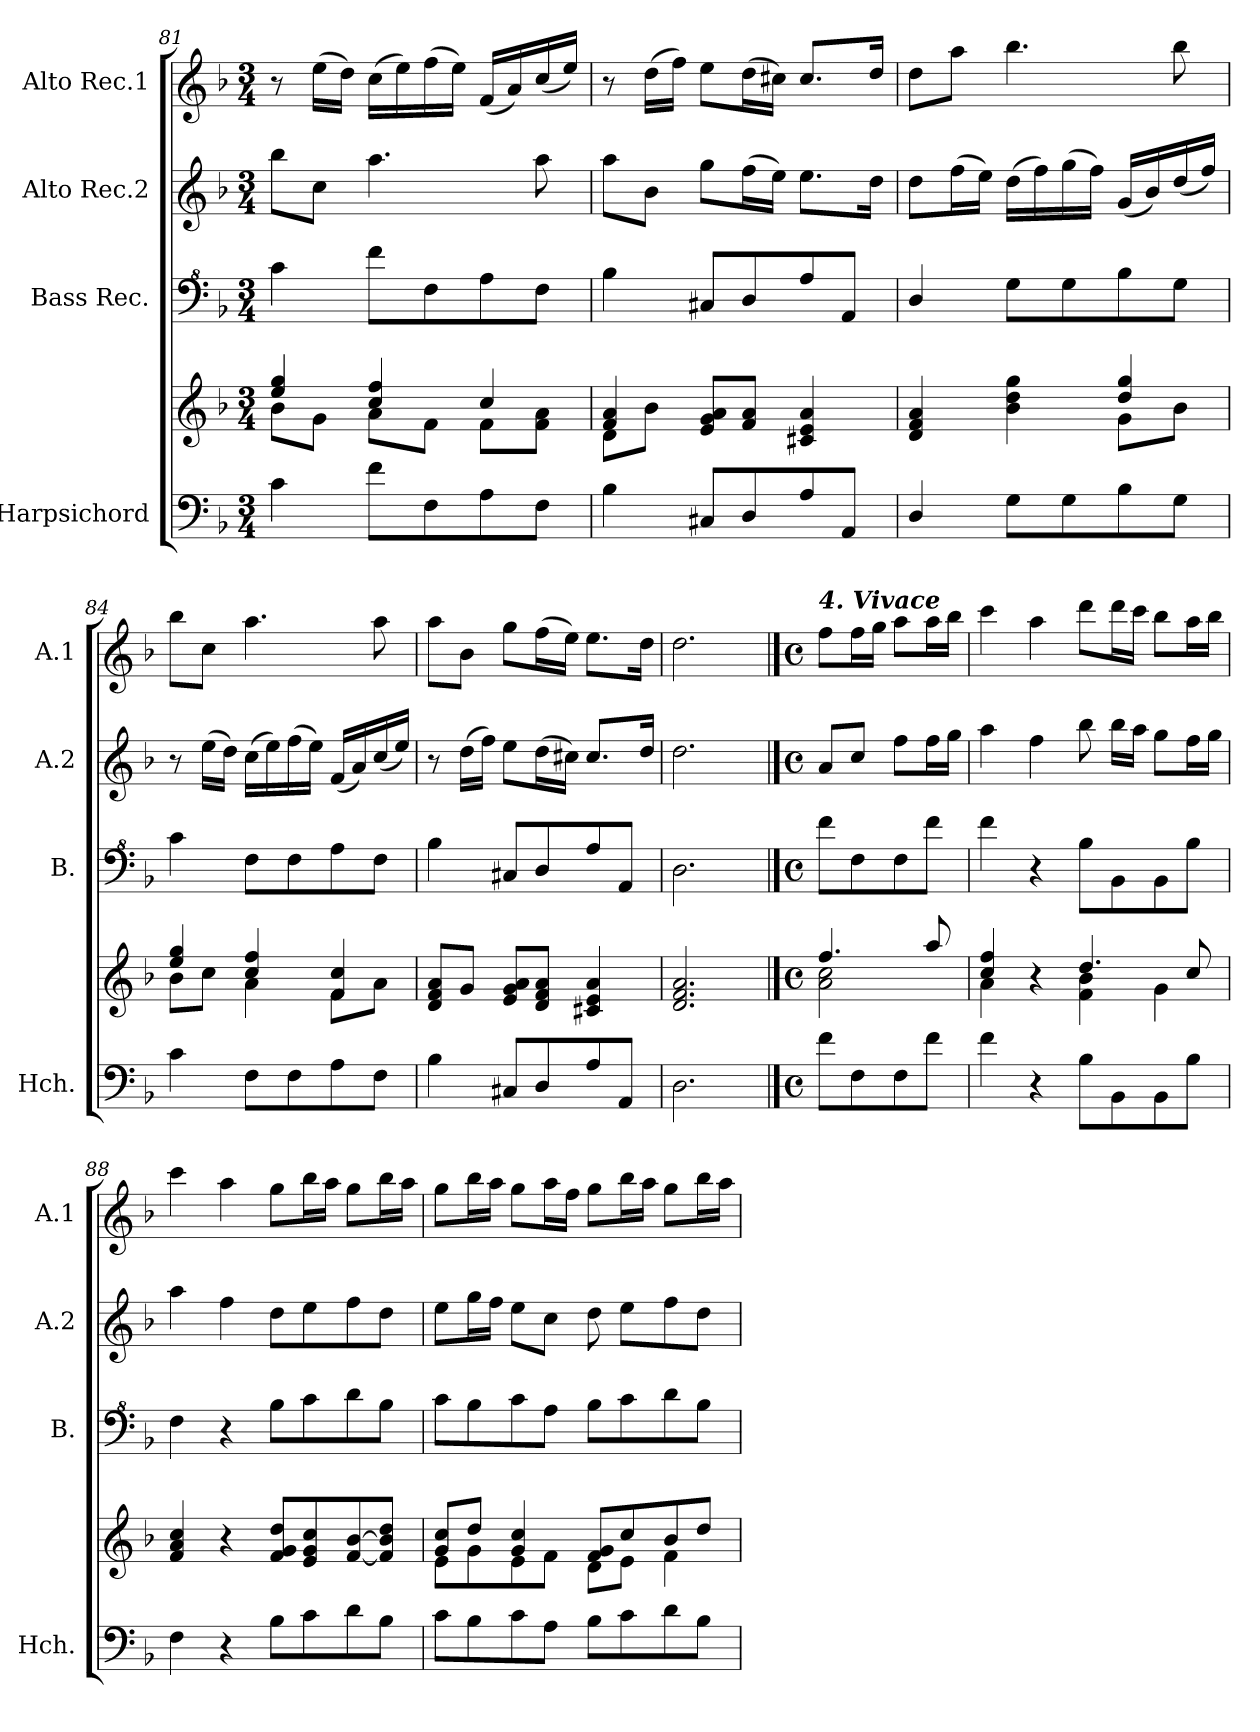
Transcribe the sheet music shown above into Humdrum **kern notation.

**kern	**kern	**kern	**kern	**kern
*part4	*part4	*part3	*part2	*part1
*staff5	*staff4	*staff3	*staff2	*staff1
*I"Harpsichord	*	*I"Bass Rec.	*I"Alto Rec.2	*I"Alto Rec.1
*I'Hch.	*	*I'B.	*I'A.2	*I'A.1
!!LO:LB:g=z
*clefF4	*clefG2	*clefF^4	*clefG2	*clefG2
*k[b-]	*k[b-]	*k[b-]	*k[b-]	*k[b-]
*M3/4	*M3/4	*M3/4	*M3/4	*M3/4
=81	=81	=81	=81	=81
*	*^	*	*	*
4c\	4ee/ 4gg/	8b-\L	4cc\	8bb-\L	8r
.	.	8g\J	.	8cc\J	(16ee\LL
.	.	.	.	.	16dd\JJ)
8f\L	4cc/ 4ff/	8a\L	8ff\L	4.aa\	(16cc\LL
.	.	.	.	.	16ee\)
8F\	.	8f\J	8f\	.	(16ff\
.	.	.	.	.	16ee\JJ)
8A\	4cc/	8f\L	8a\	.	(16f/LL
.	.	.	.	.	16a/)
8F\J	.	8f\ 8a\J	8f\J	8aa\	(16cc/
.	.	.	.	.	16ee/JJ)
=82	=82	=82	=82	=82	=82
4B-\	4f/ 4a/	8d\L	4b-\	8aa\L	8r
.	.	8b-\J	.	8b-\J	(16dd\LL
.	.	.	.	.	16ff\JJ)
8C#X/L	8e/ 8g/ 8a/L	2ryy	8c#X/L	8gg\L	8ee\L
8D/	8f/ 8a/J	.	8d/	(16ff\L	(16dd\L
.	.	.	.	16ee\JJ)	16cc#X\JJ)
8A/	4c#X/ 4e/ 4a/	.	8a/	8.ee\L	8.cc#/L
8AA/J	.	.	8A/J	.	.
.	.	.	.	16dd\Jk	16dd/Jk
=83	=83	=83	=83	=83	=83
4D/	4d/ 4f/ 4a/	2ryy	4d/	8dd\L	8dd\L
.	.	.	.	(16ff\L	8aa\J
.	.	.	.	16ee\JJ)	.
8G\L	4b-\ 4dd\ 4gg\	.	8g\L	(16dd\LL	4.bb-\
.	.	.	.	16ff\)	.
8G\	.	.	8g\	(16gg\	.
.	.	.	.	16ff\JJ)	.
8B-\	8g\L	4dd/ 4gg/	8b-\	(16g/LL	.
.	.	.	.	16b-/)	.
8G\J	8b-\J	.	8g\J	(16dd/	8bb-\
.	.	.	.	16ff/JJ)	.
=84	=84	=84	=84	=84	=84
4c\	4ee/ 4gg/	8b-\L	4cc\	8r	8bb-\L
.	.	8cc\J	.	(16ee\LL	8cc\J
.	.	.	.	16dd\JJ)	.
8F\L	4cc/ 4ff/	4a\	8f\L	(16cc\LL	4.aa\
.	.	.	.	16ee\)	.
8F\	.	.	8f\	(16ff\	.
.	.	.	.	16ee\JJ)	.
8A\	4f/ 4cc/	8f\L	8a\	(16f/LL	.
.	.	.	.	16a/)	.
8F\J	.	8a\J	8f\J	(16cc/	8aa\
.	.	.	.	16ee/JJ)	.
*	*v	*v	*	*	*
=85	=85	=85	=85	=85
4B-\	8d/ 8f/ 8a/L	4b-\	8r	8aa\L
.	8g/J	.	(16dd\LL	8b-\J
.	.	.	16ff\JJ)	.
8C#X/L	8e/ 8g/ 8a/L	8c#X/L	8ee\L	8gg\L
8D/	8d/ 8f/ 8a/J	8d/	(16dd\L	(16ff\L
.	.	.	16cc#X\JJ)	16ee\JJ)
8A/	4c#X/ 4e/ 4a/	8a/	8.cc#/L	8.ee\L
8AA/J	.	8A/J	.	.
.	.	.	16dd/Jk	16dd\Jk
=86	=86	=86	=86	=86
2.D\	2.d/ 2.f/ 2.a/	2.d\	2.dd\	2.dd\
!!LO:PB:g=z
==86X1	==86X1	==86X1	==86X1	==86X1
*M4/4	*M4/4	*M4/4	*M4/4	*M4/4
*met(c)	*met(c)	*met(c)	*met(c)	*met(c)
*	*	*	*	*MM120
*	*^	*	*	*
!	!	!	!	!	!LO:TX:a:Bi:t=4. Vivace
8f\L	4.ff/	2a\ 2cc\	8ff\L	8a/L	8ff\L
8F\	.	.	8f\	8cc/J	16ff\L
.	.	.	.	.	16gg\JJ
8F\	.	.	8f\	8ff\L	8aa\L
8f\J	8aa/	.	8ff\J	16ff\L	16aa\L
.	.	.	.	16gg\JJ	16bb-\JJ
=87	=87	=87	=87	=87	=87
4f\	4cc/ 4ff/	4a\	4ff\	4aa\	4ccc\
4r	4r	4ryy	4r	4ff\	4aa\
8B-\L	4.dd/	4f\ 4b-\	8b-\L	8bb-\	8ddd\L
8BB-\	.	.	8B-\	16bb-\LL	16ddd\L
.	.	.	.	16aa\JJ	16ccc\JJ
8BB-\	.	4g\	8B-\	8gg\L	8bb-\L
8B-\J	8cc/	.	8b-\J	16ff\L	16aa\L
.	.	.	.	16gg\JJ	16bb-\JJ
*	*v	*v	*	*	*
=88	=88	=88	=88	=88
4F\	4f/ 4a/ 4cc/	4f\	4aa\	4ccc\
4r	4r	4r	4ff\	4aa\
8B-\L	8f/ 8g/ 8dd/L	8b-\L	8dd\L	8gg\L
8c\	8e/ 8g/ 8cc/	8cc\	8ee\	16bb-\L
.	.	.	.	16aa\JJ
8d\	[8f/ [8b-/	8dd\	8ff\	8gg\L
8B-\J	8f/] 8b-/] 8dd/J	8b-\J	8dd\J	16bb-\L
.	.	.	.	16aa\JJ
=89	=89	=89	=89	=89
*	*^	*	*	*
8c\L	8g/ 8cc/L	8e\L	8cc\L	8ee\L	8gg\L
8B-\	8dd/J	8g\	8b-\	16gg\L	16bb-\L
.	.	.	.	16ff\JJ	16aa\JJ
8c\	4g/ 4cc/	8e\	8cc\	8ee\L	8gg\L
8A\J	.	8f\J	8a\J	8cc\J	16aa\L
.	.	.	.	.	16ff\JJ
8B-\L	8f/ 8g/L	8d\L	8b-\L	8dd\	8gg\L
8c\	8cc/	8e\J	8cc\	8ee\L	16bb-\L
.	.	.	.	.	16aa\JJ
8d\	8b-/	4f\	8dd\	8ff\	8gg\L
8B-\J	8dd/J	.	8b-\J	8dd\J	16bb-\L
.	.	.	.	.	16aa\JJ
*	*v	*v	*	*	*
=	=	=	=	=
*-	*-	*-	*-	*-
